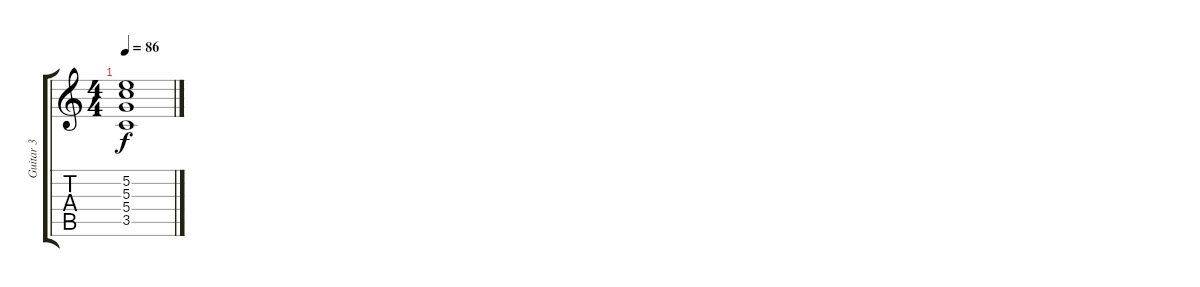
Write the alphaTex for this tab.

\track ("Guitar 3" "Guitar 3") {instrument acousticguitarsteel}
\staff {score tabs}
\tuning (E4 B3 G3 D3 A2 E2) {hide}
\ts (4 4)
\tempo 86
\clef g2
\ks c
(5.2 5.3 5.4 3.5).1{dy f}
